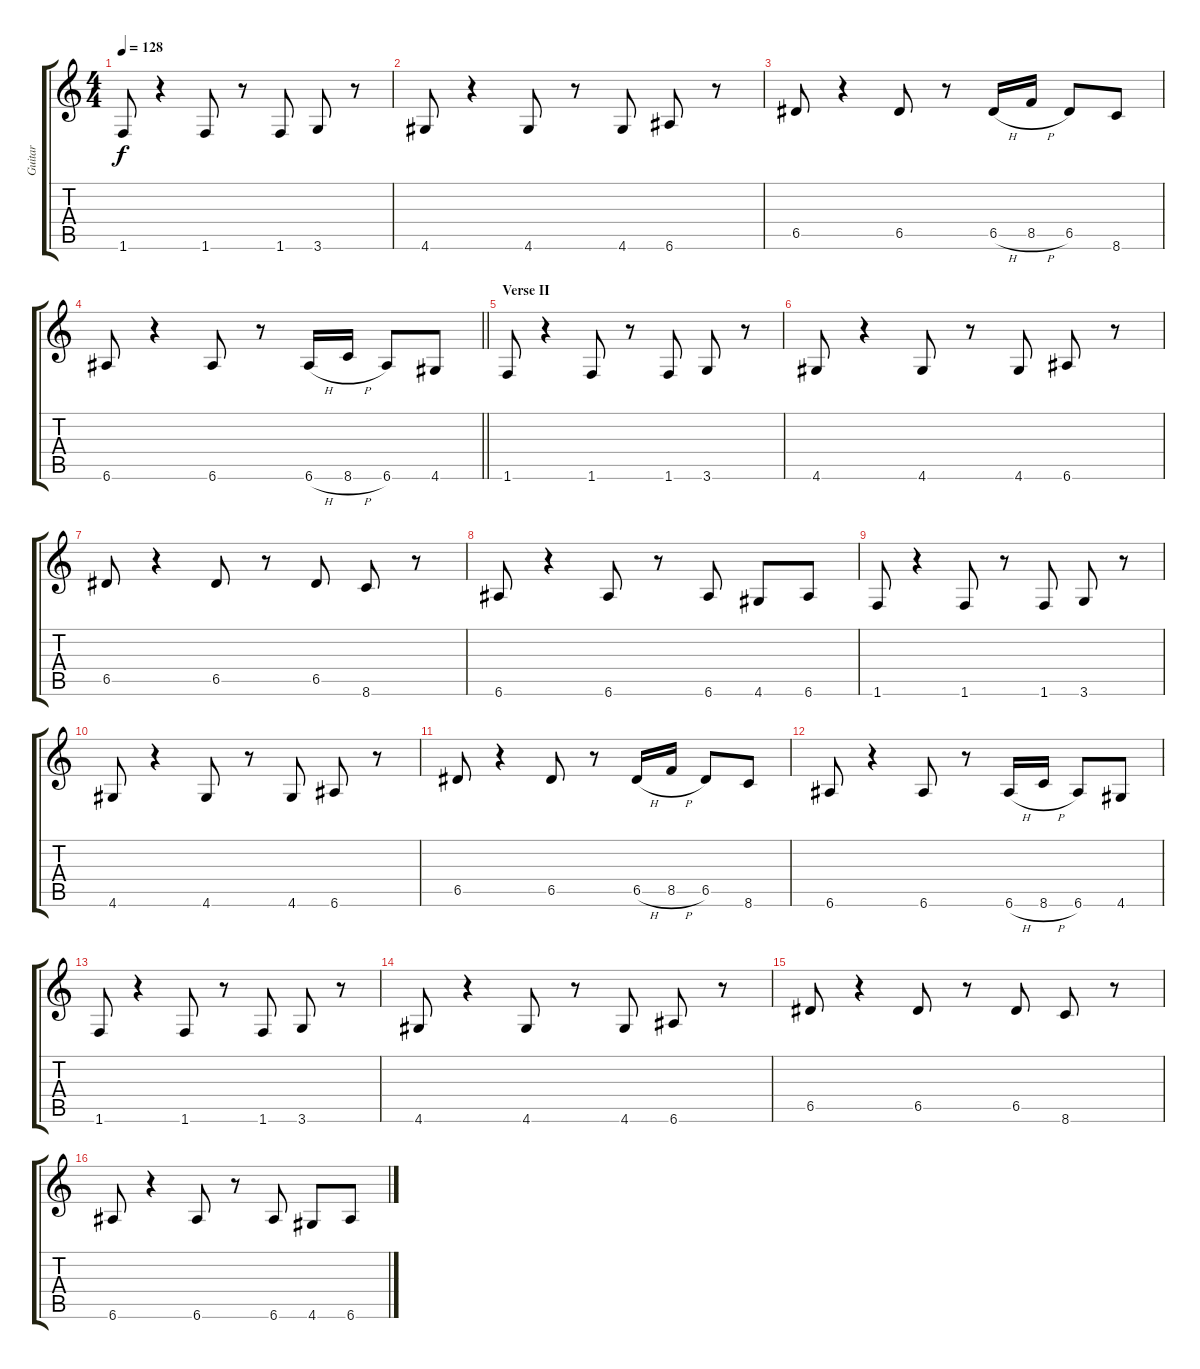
\track ("Guitar" "Guitar") {instrument electricguitarmuted}
\staff {score tabs}
\tuning (E4 B3 G3 D3 A2 E2) {hide}
\ts (4 4)
\tempo 128
\clef g2
\ks c
1.6.8{dy f} r.4 1.6.8 r.8 1.6.8 3.6.8 r.8 |
4.6.8 r.4 4.6.8 r.8 4.6.8 6.6.8 r.8 |
6.5.8 r.4 6.5.8 r.8 6.5{h}.16 8.5{h}.16 6.5.8 8.6.8 |
\barLineRight lightlight
6.6.8 r.4 6.6.8 r.8 6.6{h}.16 8.6{h}.16 6.6.8 4.6.8 |
\section ("" "Verse II")
1.6.8 r.4 1.6.8 r.8 1.6.8 3.6.8 r.8 |
4.6.8 r.4 4.6.8 r.8 4.6.8 6.6.8 r.8 |
6.5.8 r.4 6.5.8 r.8 6.5.8 8.6.8 r.8 |
6.6.8 r.4 6.6.8 r.8 6.6.8 4.6.8 6.6.8 |
1.6.8 r.4 1.6.8 r.8 1.6.8 3.6.8 r.8 |
4.6.8 r.4 4.6.8 r.8 4.6.8 6.6.8 r.8 |
6.5.8 r.4 6.5.8 r.8 6.5{h}.16 8.5{h}.16 6.5.8 8.6.8 |
6.6.8 r.4 6.6.8 r.8 6.6{h}.16 8.6{h}.16 6.6.8 4.6.8 |
1.6.8 r.4 1.6.8 r.8 1.6.8 3.6.8 r.8 |
4.6.8 r.4 4.6.8 r.8 4.6.8 6.6.8 r.8 |
6.5.8 r.4 6.5.8 r.8 6.5.8 8.6.8 r.8 |
6.6.8 r.4 6.6.8 r.8 6.6.8 4.6.8 6.6.8
